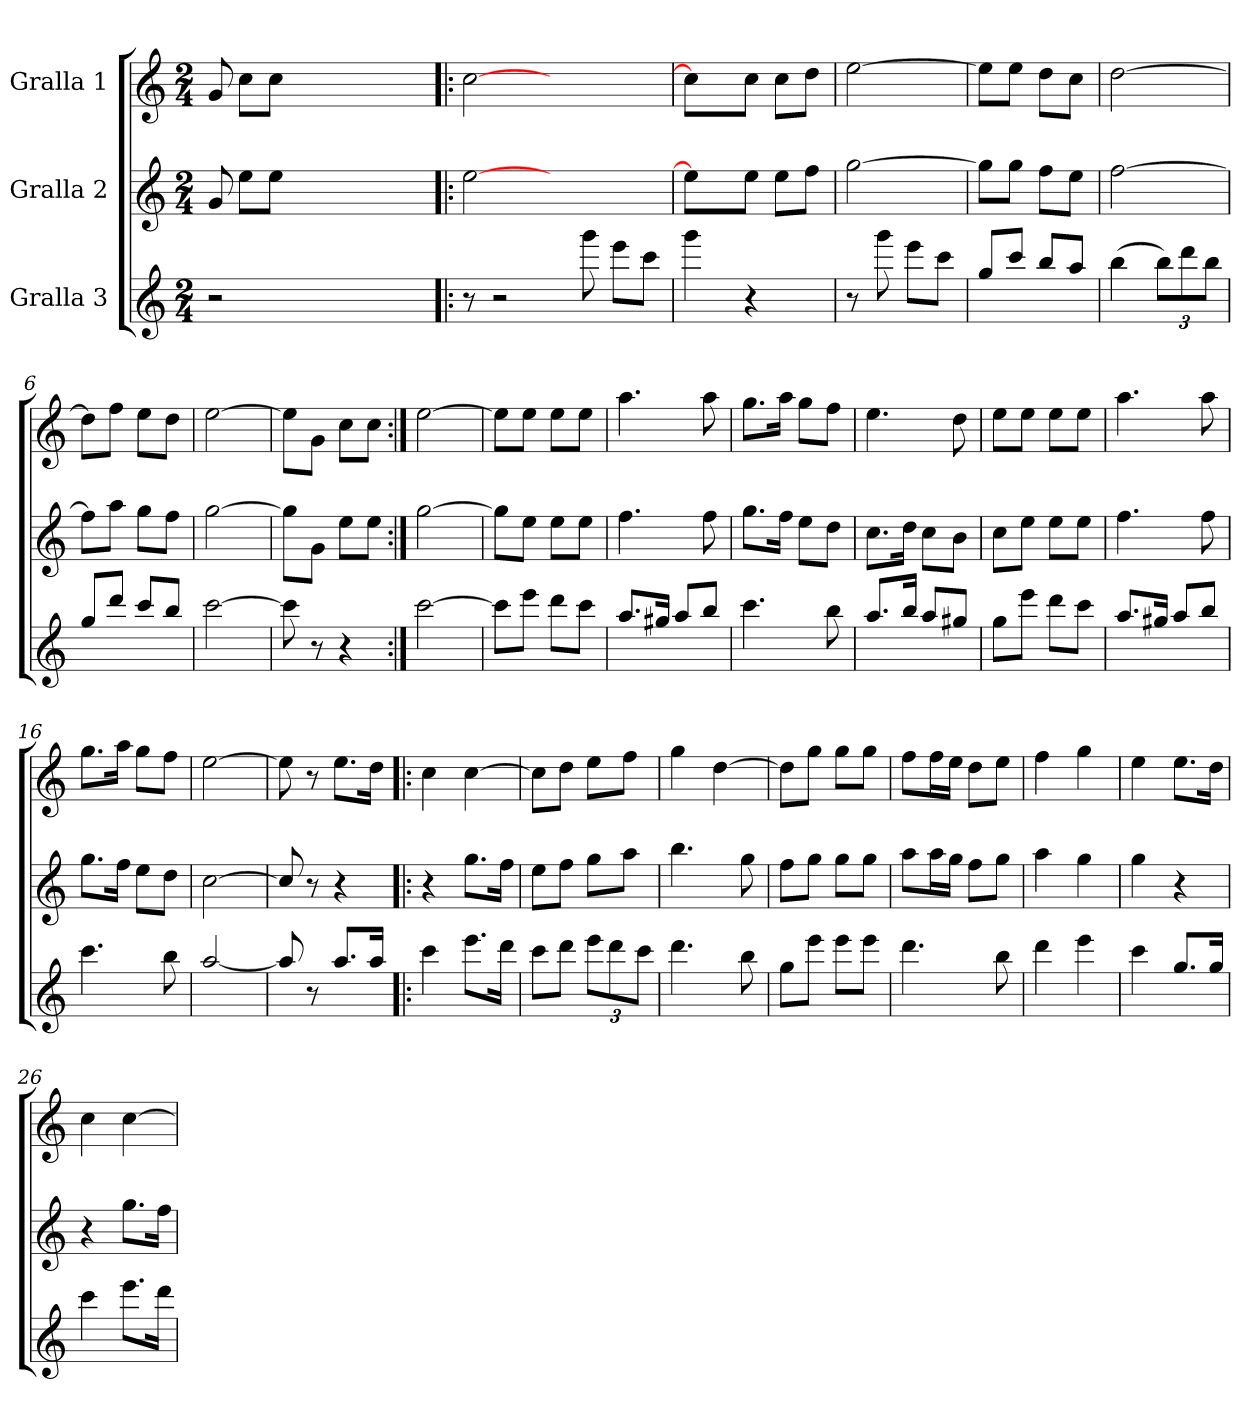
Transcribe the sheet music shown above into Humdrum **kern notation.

**kern	**kern	**kern
*part3	*part2	*part1
*staff3	*staff2	*staff1
*I"Gralla 3	*I"Gralla 2	*I"Gralla 1
*clefG2	*clefG2	*clefG2
*ITrd8c14	*	*
*k[]	*k[]	*k[]
*M2/4	*M2/4	*M2/4
=	=	=
2r	8g/	8g/
.	8ee\L	8cc\L
.	8ee\J	8cc\J
.	8ryy	8ryy
2ryy	2ryy	2ryy
8ryy	8ryy	8ryy
=1!|:	=1!|:	=1!|:
8r	[2ee\	[2cc\
2r	.	.
.	2ryy	2ryy
8gg\	.	.
8ee\L	.	.
8cc\J	.	.
=2	=2	=2
4gg\	8ee\L]	8cc\L]
.	8ryy	8ryy
4r	8ee\J	8cc\J
.	8ee\L	8cc\L
8ryy	8ff\J	8dd\J
=3	=3	=3
8r	[2gg\	[2ee\
8gg\	.	.
8ee\L	.	.
8cc\J	.	.
=4	=4	=4
8g/L	8gg\L]	8ee\L]
8cc/J	8gg\J	8ee\J
8b/L	8ff\L	8dd\L
8a/J	8ee\J	8cc\J
=5	=5	=5
(>4b\	[2ff\	[2dd\
*Xbrackettup	*	*
12b\L)	.	.
12dd\	.	.
12b\J	.	.
=6	=6	=6
8g/L	8ff\L]	8dd\L]
8dd/J	8aa\J	8ff\J
8cc/L	8gg\L	8ee\L
8b/J	8ff\J	8dd\J
=7	=7	=7
[2cc\	[2gg\	[2ee\
=8	=8	=8
8cc\]	8gg\L]	8ee\L]
8r	8g\J	8g\J
4r	8ee\L	8cc\L
.	8ee\J	8cc\J
=9:|!	=9:|!	=9:|!
[2cc\	[2gg\	[2ee\
!!LO:LB:g=z
=10	=10	=10
8cc\L]	8gg\L]	8ee\L]
8ee\J	8ee\J	8ee\J
8dd\L	8ee\L	8ee\L
8cc\J	8ee\J	8ee\J
=11	=11	=11
8.a/L	4.ff\	4.aa\
16g#X/Jk	.	.
8a/L	.	.
8b/J	8ff\	8aa\
=12	=12	=12
4.cc\	8.gg\L	8.gg\L
.	16ff\Jk	16aa\Jk
.	8ee\L	8gg\L
8b\	8dd\J	8ff\J
=13	=13	=13
8.a/L	8.cc\L	4.ee\
16b/Jk	16dd\Jk	.
8a/L	8cc\L	.
8g#X/J	8b\J	8dd\
=14	=14	=14
8g\L	8cc\L	8ee\L
8ee\J	8ee\J	8ee\J
8dd\L	8ee\L	8ee\L
8cc\J	8ee\J	8ee\J
=15	=15	=15
8.a/L	4.ff\	4.aa\
16g#X/Jk	.	.
8a/L	.	.
8b/J	8ff\	8aa\
=16	=16	=16
4.cc\	8.gg\L	8.gg\L
.	16ff\Jk	16aa\Jk
.	8ee\L	8gg\L
8b\	8dd\J	8ff\J
=17	=17	=17
[2a/	[2cc\	[2ee\
=18	=18	=18
8a/]	8cc/]	8ee\]
8r	8r	8r
8.a/L	4r	8.ee\L
16a/Jk	.	16dd\Jk
=19!|:	=19!|:	=19!|:
4cc\	4r	4cc\
8.ee\L	8.gg\L	[4cc\
16dd\Jk	16ff\Jk	.
!!LO:LB:g=z
=20	=20	=20
8cc\L	8ee\L	8cc\L]
8dd\J	8ff\J	8dd\J
12ee\L	8gg\L	8ee\L
12dd\	.	.
.	8aa\J	8ff\J
12cc\J	.	.
=21	=21	=21
4.dd\	4.bb\	4gg\
.	.	[4dd\
8b\	8gg\	.
=22	=22	=22
8g\L	8ff\L	8dd\L]
8ee\J	8gg\J	8gg\J
8ee\L	8gg\L	8gg\L
8ee\J	8gg\J	8gg\J
=23	=23	=23
4.dd\	8aa\L	8ff\L
.	16aa\L	16ff\L
.	16gg\JJ	16ee\JJ
.	8ff\L	8dd\L
8b\	8gg\J	8ee\J
=24	=24	=24
4dd\	4aa\	4ff\
4ee\	4gg\	4gg\
=25	=25	=25
4cc\	4gg\	4ee\
8.g/L	4r	8.ee\L
16g/Jk	.	16dd\Jk
=26	=26	=26
4cc\	4r	4cc\
8.ee\L	8.gg\L	[4cc\
16dd\Jk	16ff\Jk	.
=	=	=
*-	*-	*-
